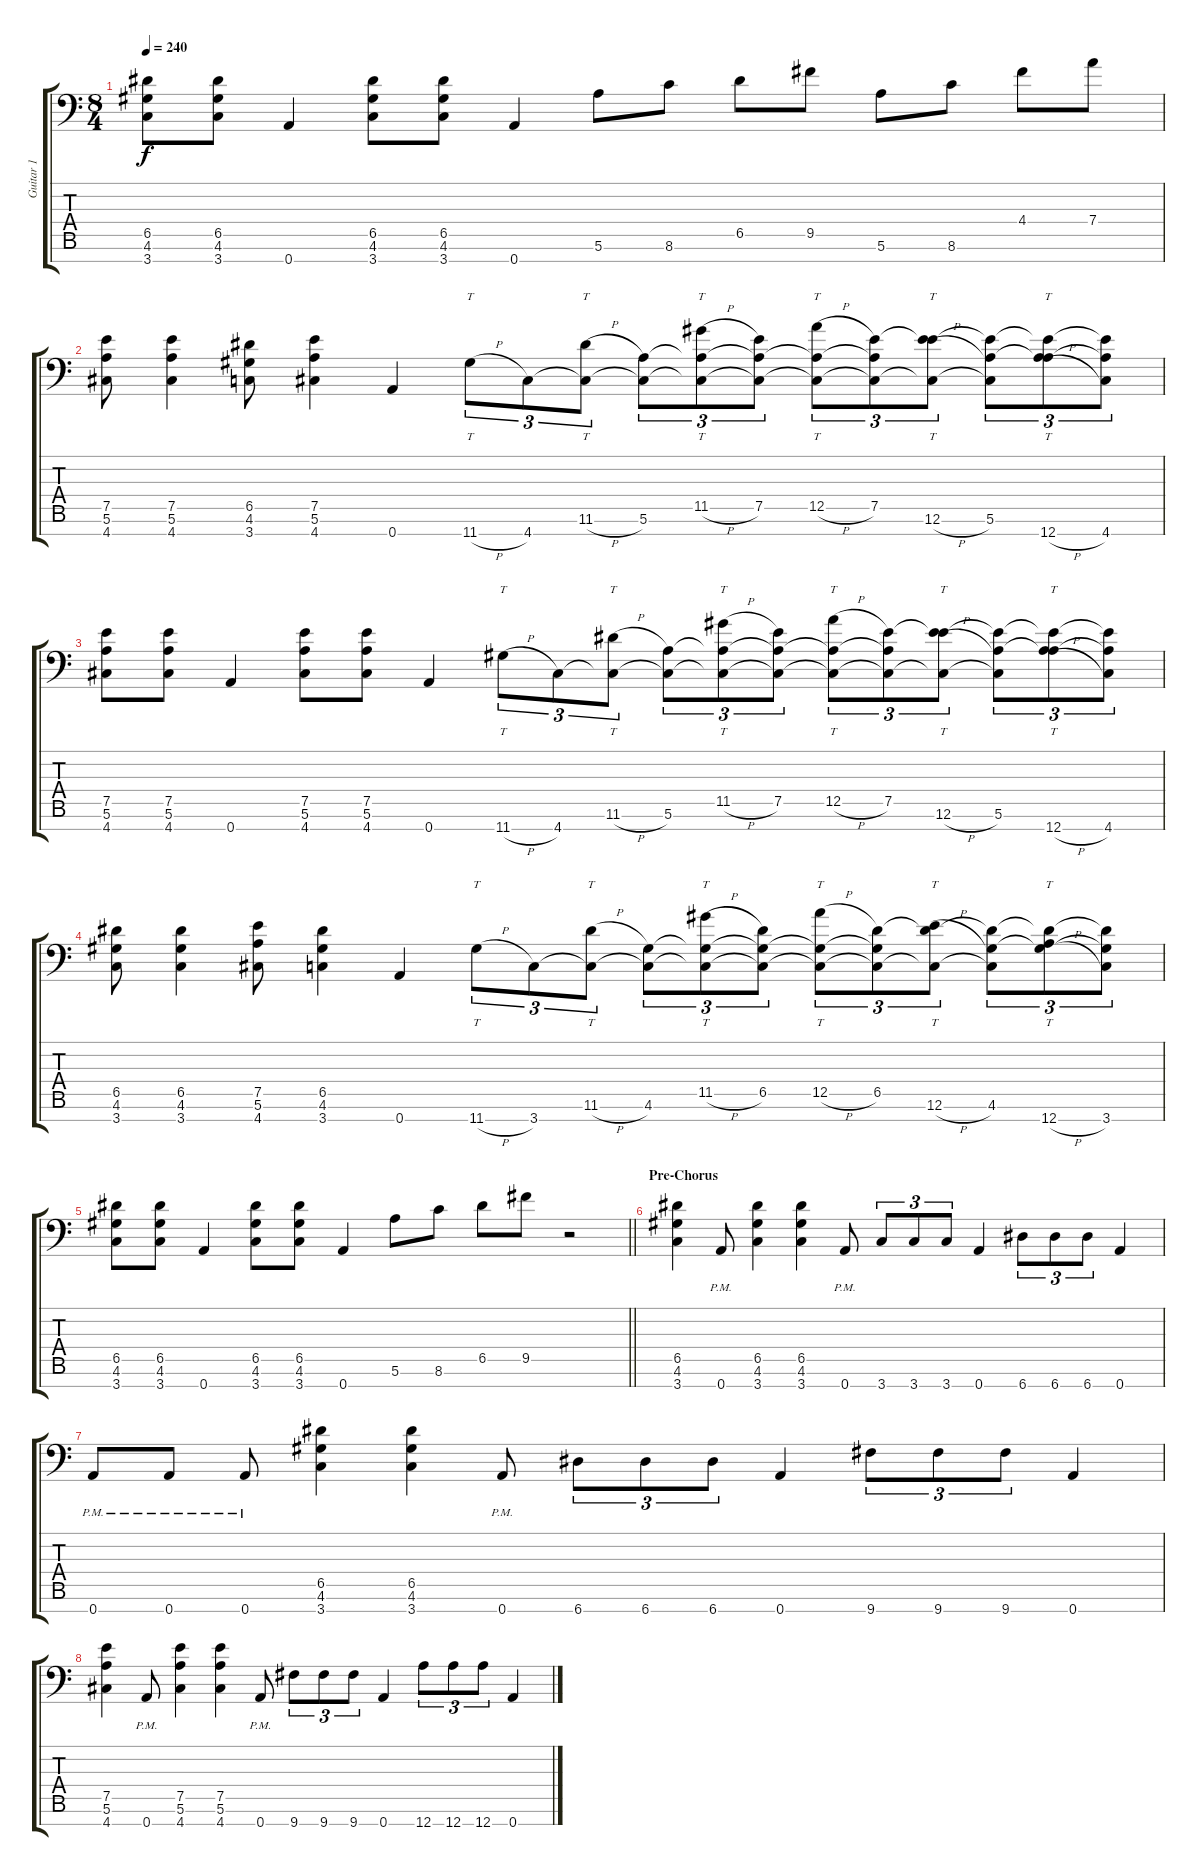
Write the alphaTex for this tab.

\track ("Guitar 1" "Guitar 1") {instrument distortionguitar}
\staff {score tabs}
\tuning (E4 B3 G3 D3 A2 E2 A1) {hide}
\ts (8 4)
\tempo 240
\clef f4
\ks c
(6.5 4.6 3.7).8{dy f} (6.5 4.6 3.7).8 0.7.4 (6.5 4.6 3.7).8 (6.5 4.6 3.7).8 0.7.4 5.6.8 8.6.8 6.5.8 9.5.8 5.6.8 8.6.8 4.4.8 7.4.8 |
(7.5 5.6 4.7).8 (7.5 5.6 4.7).4 (6.5 4.6 3.7).8 (7.5 5.6 4.7).4 0.7.4 11.7{h}.8{tt tu (3 2)} 4.7.8{tu (3 2)} (11.6{h} 4.7{t}).8{tt tu (3 2)} (5.6 4.7{t}).8{tu (3 2)} (11.5{h} 5.6{t} 4.7{t}).8{tt tu (3 2)} (7.5 5.6{t} 4.7{t}).8{tu (3 2)} (12.5{h} 5.6{t} 4.7{t}).8{tt tu (3 2)} (7.5 5.6{t} 4.7{t}).8{tu (3 2)} (7.5{t} 12.6{h} 4.7{t}).8{tt tu (3 2)} (7.5{t} 5.6 4.7{t}).8{tu (3 2)} (7.5{t} 5.6{t} 12.7{h}).8{tt tu (3 2)} (7.5{t} 5.6{t} 4.7).8{tu (3 2)} |
(7.5 5.6 4.7).8 (7.5 5.6 4.7).8 0.7.4 (7.5 5.6 4.7).8 (7.5 5.6 4.7).8 0.7.4 11.7{h}.8{tt tu (3 2)} 4.7.8{tu (3 2)} (11.6{h} 4.7{t}).8{tt tu (3 2)} (5.6 4.7{t}).8{tu (3 2)} (11.5{h} 5.6{t} 4.7{t}).8{tt tu (3 2)} (7.5 5.6{t} 4.7{t}).8{tu (3 2)} (12.5{h} 5.6{t} 4.7{t}).8{tt tu (3 2)} (7.5 5.6{t} 4.7{t}).8{tu (3 2)} (7.5{t} 12.6{h} 4.7{t}).8{tt tu (3 2)} (7.5{t} 5.6 4.7{t}).8{tu (3 2)} (7.5{t} 5.6{t} 12.7{h}).8{tt tu (3 2)} (7.5{t} 5.6{t} 4.7).8{tu (3 2)} |
(6.5 4.6 3.7).8 (6.5 4.6 3.7).4 (7.5 5.6 4.7).8 (6.5 4.6 3.7).4 0.7.4 11.7{h}.8{tt tu (3 2)} 3.7.8{tu (3 2)} (11.6{h} 3.7{t}).8{tt tu (3 2)} (4.6 3.7{t}).8{tu (3 2)} (11.5{h} 4.6{t} 3.7{t}).8{tt tu (3 2)} (6.5 4.6{t} 3.7{t}).8{tu (3 2)} (12.5{h} 4.6{t} 3.7{t}).8{tt tu (3 2)} (6.5 4.6{t} 3.7{t}).8{tu (3 2)} (6.5{t} 12.6{h} 3.7{t}).8{tt tu (3 2)} (6.5{t} 4.6 3.7{t}).8{tu (3 2)} (6.5{t} 4.6{t} 12.7{h}).8{tt tu (3 2)} (6.5{t} 4.6{t} 3.7).8{tu (3 2)} |
\barLineRight lightlight
(6.5 4.6 3.7).8 (6.5 4.6 3.7).8 0.7.4 (6.5 4.6 3.7).8 (6.5 4.6 3.7).8 0.7.4 5.6.8 8.6.8 6.5.8 9.5.8 r.2 |
\section ("" "Pre-Chorus")
(6.5 4.6 3.7).4 0.7{pm}.8 (6.5 4.6 3.7).4 (6.5 4.6 3.7).4 0.7{pm}.8 3.7.8{tu (3 2)} 3.7.8{tu (3 2)} 3.7.8{tu (3 2)} 0.7.4 6.7.8{tu (3 2)} 6.7.8{tu (3 2)} 6.7.8{tu (3 2)} 0.7.4 |
0.7{pm}.8 0.7{pm}.8 0.7{pm}.8 (6.5 4.6 3.7).4 (6.5 4.6 3.7).4 0.7{pm}.8 6.7.8{tu (3 2)} 6.7.8{tu (3 2)} 6.7.8{tu (3 2)} 0.7.4 9.7.8{tu (3 2)} 9.7.8{tu (3 2)} 9.7.8{tu (3 2)} 0.7.4 |
(7.5 5.6 4.7).4 0.7{pm}.8 (7.5 5.6 4.7).4 (7.5 5.6 4.7).4 0.7{pm}.8 9.7.8{tu (3 2)} 9.7.8{tu (3 2)} 9.7.8{tu (3 2)} 0.7.4 12.7.8{tu (3 2)} 12.7.8{tu (3 2)} 12.7.8{tu (3 2)} 0.7.4
